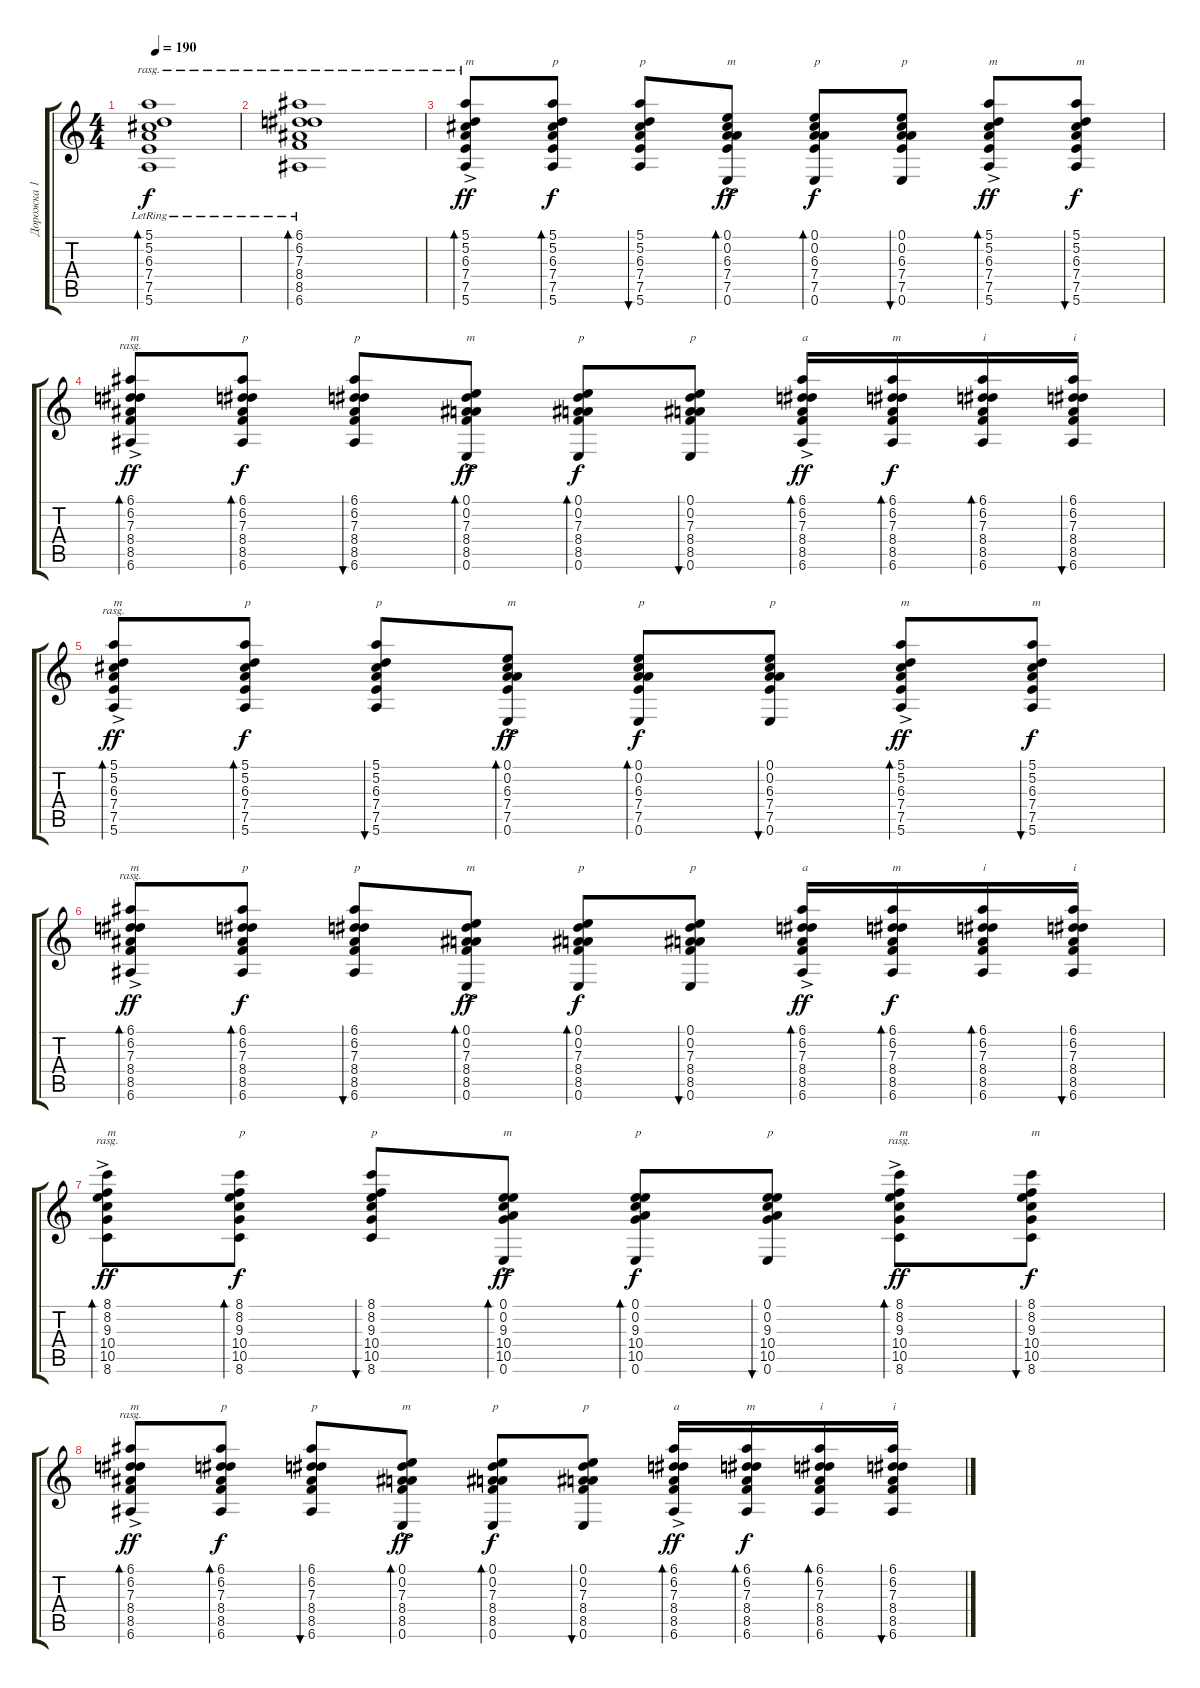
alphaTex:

\track ("Дорожка 1" "Дорожка 1") {instrument acousticguitarsteel}
\staff {score tabs}
\tuning (E4 A3 G3 D3 A2 E2) {hide}
\ts (4 4)
\tempo 190
\clef g2
\ks c
(5.1{lr} 5.2{lr} 6.3{lr} 7.4{lr} 7.5{lr} 5.6{lr}).1{bd 60 rasg ii dy f} |
(6.1{lr} 6.2{lr} 7.3{lr} 8.4{lr} 8.5{lr} 6.6{lr}).1{bd 60 rasg ii} |
(5.1 5.2{ac} 6.3 7.4 7.5 5.6).8{bd 60 rasg ii txt "m" dy ff} (5.1 5.2 6.3 7.4 7.5 5.6).8{bd 30 txt "p" dy f} (5.1 5.2 6.3 7.4 7.5 5.6).8{bu 30 txt "p"} (0.1 0.2{ac} 6.3 7.4 7.5 0.6).8{bd 30 txt "m" dy ff} (0.1 0.2 6.3 7.4 7.5 0.6).8{bd 30 txt "p" dy f} (0.1 0.2 6.3 7.4 7.5 0.6).8{bu 30 txt "p"} (5.1 5.2{ac} 6.3 7.4 7.5 5.6).8{bd 30 txt "m" dy ff} (5.1 5.2 6.3 7.4 7.5 5.6).8{bu 30 txt "m" dy f} |
(6.1 6.2{ac} 7.3 8.4 8.5 6.6).8{bd 60 rasg ii txt "m" dy ff} (6.1 6.2 7.3 8.4 8.5 6.6).8{bd 30 txt "p" dy f} (6.1 6.2 7.3 8.4 8.5 6.6).8{bu 30 txt "p"} (0.1 0.2 7.3 8.4 8.5 0.6{ac}).8{bd 30 txt "m" dy ff} (0.1 0.2 7.3 8.4 8.5 0.6).8{bd 30 txt "p" dy f} (0.1 0.2 7.3 8.4 8.5 0.6).8{bu 30 txt "p"} (6.1 6.2 7.3 8.4 8.5 6.6{ac}).16{bd 60 txt "a" dy ff} (6.1 6.2 7.3 8.4 8.5 6.6).16{bd 60 txt "m" dy f} (6.1 6.2 7.3 8.4 8.5 6.6).16{bd 30 txt "i"} (6.1 6.2 7.3 8.4 8.5 6.6).16{bu 30 txt "i"} |
(5.1 5.2 6.3 7.4 7.5 5.6{ac}).8{bd 60 rasg ii txt "m" dy ff} (5.1 5.2 6.3 7.4 7.5 5.6).8{bd 30 txt "p" dy f} (5.1 5.2 6.3 7.4 7.5 5.6).8{bu 30 txt "p"} (0.1 0.2 6.3 7.4 7.5 0.6{ac}).8{bd 30 txt "m" dy ff} (0.1 0.2 6.3 7.4 7.5 0.6).8{bd 30 txt "p" dy f} (0.1 0.2 6.3 7.4 7.5 0.6).8{bu 30 txt "p"} (5.1 5.2 6.3 7.4 7.5 5.6{ac}).8{bd 30 txt "m" dy ff} (5.1 5.2 6.3 7.4 7.5 5.6).8{bu 30 txt "m" dy f} |
(6.1 6.2 7.3 8.4 8.5 6.6{ac}).8{bd 60 rasg ii txt "m" dy ff} (6.1 6.2 7.3 8.4 8.5 6.6).8{bd 30 txt "p" dy f} (6.1 6.2 7.3 8.4 8.5 6.6).8{bu 30 txt "p"} (0.1 0.2 7.3 8.4 8.5 0.6{ac}).8{bd 30 txt "m" dy ff} (0.1 0.2 7.3 8.4 8.5 0.6).8{bd 30 txt "p" dy f} (0.1 0.2 7.3 8.4 8.5 0.6).8{bu 30 txt "p"} (6.1 6.2 7.3 8.4 8.5 6.6{ac}).16{bd 60 txt "a" dy ff} (6.1 6.2 7.3 8.4 8.5 6.6).16{bd 60 txt "m" dy f} (6.1 6.2 7.3 8.4 8.5 6.6).16{bd 30 txt "i"} (6.1 6.2 7.3 8.4 8.5 6.6).16{bu 30 txt "i"} |
(8.1 8.2 9.3 10.4 10.5 8.6{ac}).8{bd 60 rasg ii txt "m" dy ff} (8.1 8.2 9.3 10.4 10.5 8.6).8{bd 30 txt "p" dy f} (8.1 8.2 9.3 10.4 10.5 8.6).8{bu 30 txt "p"} (0.1 0.2 9.3 10.4 10.5 0.6{ac}).8{bd 30 txt "m" dy ff} (0.1 0.2 9.3 10.4 10.5 0.6).8{bd 30 txt "p" dy f} (0.1 0.2 9.3 10.4 10.5 0.6).8{bu 30 txt "p"} (8.1 8.2 9.3 10.4 10.5 8.6{ac}).8{bd 60 rasg ii txt "m" dy ff} (8.1 8.2 9.3 10.4 10.5 8.6).8{bu 60 txt "m" dy f} |
(6.1 6.2 7.3 8.4 8.5 6.6{ac}).8{bd 60 rasg ii txt "m" dy ff} (6.1 6.2 7.3 8.4 8.5 6.6).8{bd 30 txt "p" dy f} (6.1 6.2 7.3 8.4 8.5 6.6).8{bu 30 txt "p"} (0.1 0.2 7.3 8.4 8.5 0.6{ac}).8{bd 30 txt "m" dy ff} (0.1 0.2 7.3 8.4 8.5 0.6).8{bd 30 txt "p" dy f} (0.1 0.2 7.3 8.4 8.5 0.6).8{bu 30 txt "p"} (6.1 6.2 7.3 8.4 8.5 6.6{ac}).16{bd 60 txt "a" dy ff} (6.1 6.2 7.3 8.4 8.5 6.6).16{bd 60 txt "m" dy f} (6.1 6.2 7.3 8.4 8.5 6.6).16{bd 30 txt "i"} (6.1 6.2 7.3 8.4 8.5 6.6).16{bu 30 txt "i"}
